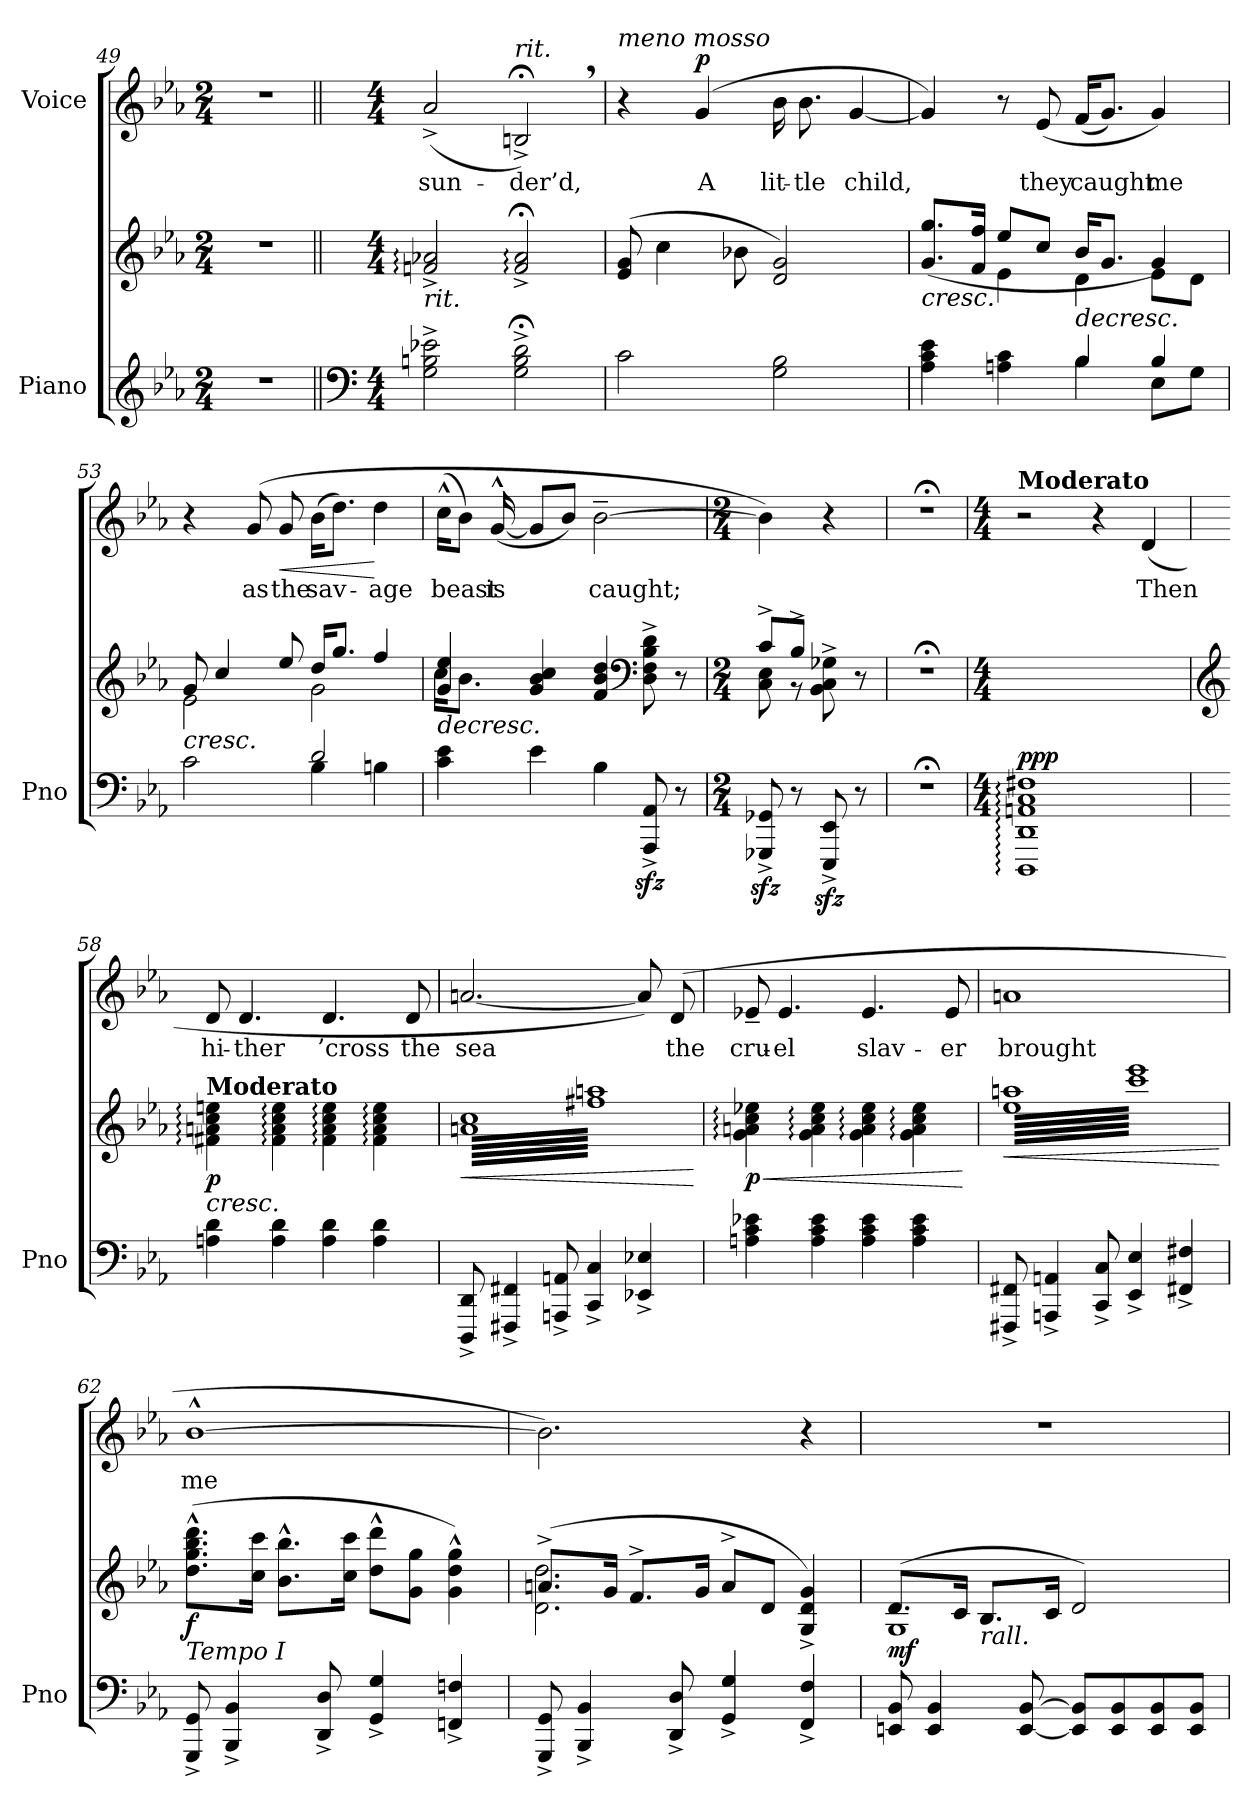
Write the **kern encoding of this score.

**kern	**kern	**dynam	**kern	**text	**dynam
*part2	*part2	*part2	*part1	*part1	*part1
*staff3	*staff2	*staff2/3	*staff1	*staff1	*staff1
*I"Piano	*	*	*I"Voice	*	*
*I'Pno	*	*	*	*	*
*clefG2	*clefG2	*	*clefG2	*	*
*k[b-e-a-]	*k[b-e-a-]	*	*k[b-e-a-]	*	*
*M2/4	*M2/4	*	*M2/4	*	*
=49	=49	=49	=49	=49	=49
2r	2r	.	2r	.	.
!!LO:PB:g=z
=50||	=50||	=50||	=50||	=50||	=50||
*clefF4	*	*	*	*	*
*M4/4	*M4/4	*	*M4/4	*	*
*	*	*	*MM82	*	*
!	!LO:TX:b:i:t=rit.	!	!	!	!
!	!	!	!	!LO:LY:b	!
2G\^ 2Bn\^ 2e-X\^	2fn/:^ 2a-X/:^	.	(<2a-^/	sun-	.
!	!	!	!LO:TX:a:i:t=rit.	!	!
!	!	!	!	!LO:LY:b	!
2G\;<^ 2B\;<^ 2d\;<^	2f/;<:^ 2a-/;<:^	.	2Bn;<^,/)	-der’d,	.
=51	=51	=51	=51	=51	=51
*	*	*	*MM84	*	*
!	!	!	!LO:TX:a:i:t=meno mosso	!	!
!	!	!LO:DY:b	!	!	!
!	!	!LO:DY:n=1:b	!	!	!
2c\	(>8e-/ 8g/	p other-dynamics	4r	.	.
.	4cc\	.	.	.	.
!	!	!	!	!LO:LY:b	!LO:DY:a
.	.	.	(>4g/	A	p
.	8b-X\	.	.	.	.
!	!	!	!	!LO:LY:b	!
2G\ 2B-\	2d/ 2g/)	.	16b-\	lit-	.
!	!	!	!	!LO:LY:b	!
.	.	.	8.b-\	-tle	.
!	!	!	!	!LO:LY:b	!
.	.	.	[4g/	child,	.
=52	=52	=52	=52	=52	=52
*^	*	*	*	*	*
!	!	!	!LO:HP:b	!	!	!
*	*	*^	*	*	*	*
4A-\ 4c\ 4e-\	2ryy	(>8.g/ 8.gg/L	4ryy	<	4g/])	.	.
.	.	16f/ 16ff/Jk	.	.	.	.	.
4An\ 4c\	.	8ee-/L	4e-\	.	8r	.	.
!	!	!	!	!	!	!LO:LY:b	!
.	.	8cc/J	.	.	(>8e-/	they	.
!	!	!	!	!LO:HP:b	!	!LO:LY:b	!
4B-/	4B-\	16b-/KL	4d\	>	(<16f/KL	caught	.
.	.	8.g/J	.	.	8.g/J)	.	.
!	!	!	!	!	!	!LO:LY:b	!
4B-/	8E-\L	4g/)	8e-\L	.	4g/)	me	.
.	8G\J	.	8d\J	.	.	.	.
*v	*v	*	*	*	*	*	*
*	*v	*v	*	*	*	*
.	.	[	.	.	.
=53	=53	=53	=53	=53	=53
*^	*	*	*	*	*
!	!	!	!LO:HP:b	!	!	!
*	*	*^	*	*	*	*
2c\	2ryy	8g/	2e-\	<	4r	.	.
.	.	4cc/	.	.	.	.	.
!	!	!	!	!	!	!LO:LY:b	!
.	.	.	.	.	(>8g/	as	.
!	!	!	!	!	!	!LO:LY:b	!LO:HP:b
.	.	8ee-/	.	.	8g/	the	<
!	!	!	!	!	!	!LO:LY:b	!
2d/	4B-\	16dd/KL	2g\	.	(>16b-\KL	sav-	.
.	.	8.gg/J	.	.	8.dd\J)	.	.
!	!	!	!	!	!	!LO:LY:b	!
.	4Bn\	4ff/	.	.	4dd\	-age	[
*v	*v	*	*	*	*	*	*
*	*v	*v	*	*	*	*
.	.	]	.	.	.
!!LO:LB:g=z
=54	=54	=54	=54	=54	=54
!	!	!LO:HP:b	!	!LO:LY:b	!
*	*^	*	*	*	*
4c\ 4e-\	4g/ 4ee-/	16cc\KL	>	(>16cc^^\KL	beast	.
.	.	8.b-\J	.	8b-\J)	.	.
!	!	!	!	!	!LO:LY:b	!
.	.	.	.	(<[16g^^/	is	.
4e-\	4g/ 4b-/ 4cc/	2.ryy	.	8g/L]	.	.
.	.	.	.	8b-/J)	.	.
!	!	!	!	!	!LO:LY:b	!
4B-\	4f/ 4b-/ 4dd/	.	.	[2b-~\	caught;	.
*	*clefF4	*	*	*	*	*
8AAA-/zz>^ 8AA-/zz>^	8D\^ 8F\^ 8B-\^ 8d\^	.	[	.	.	.
8r	8r	.	.	.	.	.
=55	=55	=55	=55	=55	=55	=55
*M2/4	*M2/4	*	*	*M2/4	*	*
8GGG-X/zz>^ 8GG-X/zz>^	8c^/L	8C\ 8E-\	.	4b-\])	.	.
8r	8B-^/J	8r	.	.	.	.
8EEE-/zz>^ 8EE-/zz>^	8BB-\^ 8C\^ 8G-X\^	4ryy	.	4r	.	.
8r	8r	.	.	.	.	.
*	*v	*v	*	*	*	*
=56	=56	=56	=56	=56	=56
2r;<	2r;<	.	2r;<	.	.
=57	=57	=57	=57	=57	=57
*M4/4	*M4/4	*	*M4/4	*	*
!	!	!	!LO:TX:a:B:t=Moderato	!	!
!	!	!LO:DY:a=2	!	!	!
1DDD: 1DD: 1AAn: 1C: 1F#X:	1ryy	ppp	2r	.	.
.	.	.	4r	.	.
!	!	!	!	!LO:LY:b	!
.	.	.	(>4d/	Then	.
!!LO:LB:g=z
=58	=58	=58	=58	=58	=58
*	*clefG2	*	*	*	*
!	!LO:TX:a:B:t=Moderato	!	!	!	!
!	!	!LO:HP:b	!	!LO:LY:b	!
!	!	!LO:DY:n=1:b	!	!	!
4An\ 4d\	4f#X\: 4an\: 4cc\: 4een\:	< p	8d/	hi-	.
!	!	!	!	!LO:LY:b	!
.	.	.	4.d/	-ther	.
4A\ 4d\	4f#\: 4a\: 4cc\: 4ee\:	.	.	.	.
!	!	!	!	!LO:LY:b	!
4A\ 4d\	4f#\: 4a\: 4cc\: 4ee\:	.	4.d/	’cross	.
4A\ 4d\	4f#\: 4a\: 4cc\: 4ee\:	.	.	.	.
!	!	!	!	!LO:LY:b	!
.	.	.	8d/	the	.
.	.	]	.	.	.
=59	=59	=59	=59	=59	=59
!	!	!LO:HP:b	!	!LO:LY:b	!
*	*tremolo	*	*	*	*
8DDD/^ 8DD/^	64an 64ccLLLL	<	[2.an/	sea	.
.	64ff#X 64aan	.	.	.	.
.	64an 64cc	.	.	.	.
.	64ff#X 64aan	.	.	.	.
.	64an 64cc	.	.	.	.
.	64ff#X 64aan	.	.	.	.
.	64an 64cc	.	.	.	.
.	64ff#X 64aan	.	.	.	.
4FFF#X/^ 4FF#X/^	64an 64cc	.	.	.	.
.	64ff#X 64aan	.	.	.	.
.	64an 64cc	.	.	.	.
.	64ff#X 64aan	.	.	.	.
.	64an 64cc	.	.	.	.
.	64ff#X 64aan	.	.	.	.
.	64an 64cc	.	.	.	.
.	64ff#X 64aan	.	.	.	.
.	64an 64cc	.	.	.	.
.	64ff#X 64aan	.	.	.	.
.	64an 64cc	.	.	.	.
.	64ff#X 64aan	.	.	.	.
.	64an 64cc	.	.	.	.
.	64ff#X 64aan	.	.	.	.
.	64an 64cc	.	.	.	.
.	64ff#X 64aan	.	.	.	.
8AAAn/^ 8AAn/^	64an 64cc	.	.	.	.
.	64ff#X 64aan	.	.	.	.
.	64an 64cc	.	.	.	.
.	64ff#X 64aan	.	.	.	.
.	64an 64cc	.	.	.	.
.	64ff#X 64aan	.	.	.	.
.	64an 64cc	.	.	.	.
.	64ff#X 64aan	.	.	.	.
4CC/^ 4C/^	64an 64cc	.	.	.	.
.	64ff#X 64aan	.	.	.	.
.	64an 64cc	.	.	.	.
.	64ff#X 64aan	.	.	.	.
.	64an 64cc	.	.	.	.
.	64ff#X 64aan	.	.	.	.
.	64an 64cc	.	.	.	.
.	64ff#X 64aan	.	.	.	.
.	64an 64cc	.	.	.	.
.	64ff#X 64aan	.	.	.	.
.	64an 64cc	.	.	.	.
.	64ff#X 64aan	.	.	.	.
.	64an 64cc	.	.	.	.
.	64ff#X 64aan	.	.	.	.
.	64an 64cc	.	.	.	.
.	64ff#X 64aan	.	.	.	.
4EE-X/^ 4E-X/^	64an 64cc	.	8a/])	.	.
.	64ff#X 64aan	.	.	.	.
.	64an 64cc	.	.	.	.
.	64ff#X 64aan	.	.	.	.
.	64an 64cc	.	.	.	.
.	64ff#X 64aan	.	.	.	.
.	64an 64cc	.	.	.	.
.	64ff#X 64aan	.	.	.	.
!	!	!	!	!LO:LY:b	!
.	64an 64cc	.	(>8d/	the	.
.	64ff#X 64aan	.	.	.	.
.	64an 64cc	.	.	.	.
.	64ff#X 64aan	.	.	.	.
.	64an 64cc	.	.	.	.
.	64ff#X 64aan	.	.	.	.
.	64an 64cc	.	.	.	.
.	64ff#X 64aanJJJJ	.	.	.	.
*	*Xtremolo	*	*	*	*
.	.	[	.	.	.
=60	=60	=60	=60	=60	=60
!	!	!LO:HP:b	!	!LO:LY:b	!
!	!	!LO:DY:n=1:b	!	!	!
4An\ 4c\ 4e-X\	4g\: 4an\: 4cc\: 4ee-X\:	< p	8e-X~/	cru-	.
.	.	.	.	.	.
.	.	.	.	.	.
.	.	.	.	.	.
.	.	.	.	.	.
.	.	.	.	.	.
.	.	.	.	.	.
.	.	.	.	.	.
!	!	!	!	!LO:LY:b	!
.	.	.	4.e-/	-el	.
.	.	.	.	.	.
.	.	.	.	.	.
.	.	.	.	.	.
.	.	.	.	.	.
.	.	.	.	.	.
.	.	.	.	.	.
.	.	.	.	.	.
4A\ 4c\ 4e-\	4g\: 4a\: 4cc\: 4ee-\:	.	.	.	.
.	.	.	.	.	.
.	.	.	.	.	.
.	.	.	.	.	.
.	.	.	.	.	.
.	.	.	.	.	.
.	.	.	.	.	.
.	.	.	.	.	.
.	.	.	.	.	.
.	.	.	.	.	.
.	.	.	.	.	.
.	.	.	.	.	.
.	.	.	.	.	.
.	.	.	.	.	.
.	.	.	.	.	.
.	.	.	.	.	.
!	!	!	!	!LO:LY:b	!
4A\ 4c\ 4e-\	4g\: 4a\: 4cc\: 4ee-\:	.	4.e-/	slav-	.
4A\ 4c\ 4e-\	4g\: 4a\: 4cc\: 4ee-\:	.	.	.	.
!	!	!	!	!LO:LY:b	!
.	.	.	8e-/	-er	.
.	.	[	.	.	.
=61	=61	=61	=61	=61	=61
!	!	!LO:HP:b	!	!LO:LY:b	!
*	*tremolo	*	*	*	*
8FFF#X/^ 8FF#X/^	64ee- 64aanLLLL	<	1an	brought	.
.	64ccc 64eee-	.	.	.	.
.	64ee- 64aan	.	.	.	.
.	64ccc 64eee-	.	.	.	.
.	64ee- 64aan	.	.	.	.
.	64ccc 64eee-	.	.	.	.
.	64ee- 64aan	.	.	.	.
.	64ccc 64eee-	.	.	.	.
4AAAn/^ 4AAn/^	64ee- 64aan	.	.	.	.
.	64ccc 64eee-	.	.	.	.
.	64ee- 64aan	.	.	.	.
.	64ccc 64eee-	.	.	.	.
.	64ee- 64aan	.	.	.	.
.	64ccc 64eee-	.	.	.	.
.	64ee- 64aan	.	.	.	.
.	64ccc 64eee-	.	.	.	.
.	64ee- 64aan	.	.	.	.
.	64ccc 64eee-	.	.	.	.
.	64ee- 64aan	.	.	.	.
.	64ccc 64eee-	.	.	.	.
.	64ee- 64aan	.	.	.	.
.	64ccc 64eee-	.	.	.	.
.	64ee- 64aan	.	.	.	.
.	64ccc 64eee-	.	.	.	.
8CC/^ 8C/^	64ee- 64aan	.	.	.	.
.	64ccc 64eee-	.	.	.	.
.	64ee- 64aan	.	.	.	.
.	64ccc 64eee-	.	.	.	.
.	64ee- 64aan	.	.	.	.
.	64ccc 64eee-	.	.	.	.
.	64ee- 64aan	.	.	.	.
.	64ccc 64eee-	.	.	.	.
4EE-/^ 4E-/^	64ee- 64aan	.	.	.	.
.	64ccc 64eee-	.	.	.	.
.	64ee- 64aan	.	.	.	.
.	64ccc 64eee-	.	.	.	.
.	64ee- 64aan	.	.	.	.
.	64ccc 64eee-	.	.	.	.
.	64ee- 64aan	.	.	.	.
.	64ccc 64eee-	.	.	.	.
.	64ee- 64aan	.	.	.	.
.	64ccc 64eee-	.	.	.	.
.	64ee- 64aan	.	.	.	.
.	64ccc 64eee-	.	.	.	.
.	64ee- 64aan	.	.	.	.
.	64ccc 64eee-	.	.	.	.
.	64ee- 64aan	.	.	.	.
.	64ccc 64eee-	.	.	.	.
4FF#X/^ 4F#X/^	64ee- 64aan	.	.	.	.
.	64ccc 64eee-	.	.	.	.
.	64ee- 64aan	.	.	.	.
.	64ccc 64eee-	.	.	.	.
.	64ee- 64aan	.	.	.	.
.	64ccc 64eee-	.	.	.	.
.	64ee- 64aan	.	.	.	.
.	64ccc 64eee-	.	.	.	.
.	64ee- 64aan	.	.	.	.
.	64ccc 64eee-	.	.	.	.
.	64ee- 64aan	.	.	.	.
.	64ccc 64eee-	.	.	.	.
.	64ee- 64aan	.	.	.	.
.	64ccc 64eee-	.	.	.	.
.	64ee- 64aan	.	.	.	.
.	64ccc 64eee-JJJJ	.	.	.	.
*	*Xtremolo	*	*	*	*
.	.	[	.	.	.
!!LO:PB:g=z
=62	=62	=62	=62	=62	=62
*	*	*	*MM116	*	*
!	!LO:TX:b:i:t=Tempo I	!	!	!	!
!	!	!LO:DY:b	!	!LO:LY:b	!
8GGG/^ 8GG/^	(>8.dd\^^ 8.gg\^^ 8.bb-\^^ 8.ddd\^^L	f	[1b-^^	me	.
.	.	.	.	.	.
.	.	.	.	.	.
.	.	.	.	.	.
.	.	.	.	.	.
.	.	.	.	.	.
.	.	.	.	.	.
.	.	.	.	.	.
4BBB-/^ 4BB-/^	.	.	.	.	.
.	.	.	.	.	.
.	.	.	.	.	.
.	.	.	.	.	.
.	16cc\ 16ccc\Jk	.	.	.	.
.	.	.	.	.	.
.	.	.	.	.	.
.	.	.	.	.	.
.	8.b-\^^ 8.bb-\^^L	.	.	.	.
.	.	.	.	.	.
.	.	.	.	.	.
.	.	.	.	.	.
.	.	.	.	.	.
.	.	.	.	.	.
.	.	.	.	.	.
.	.	.	.	.	.
8DD/^ 8D/^	.	.	.	.	.
.	.	.	.	.	.
.	.	.	.	.	.
.	.	.	.	.	.
.	16cc\ 16ccc\Jk	.	.	.	.
.	.	.	.	.	.
.	.	.	.	.	.
.	.	.	.	.	.
4GG/^ 4G/^	8dd\^^ 8ddd\^^L	.	.	.	.
.	8g\ 8gg\J	.	.	.	.
4FFn/^ 4Fn/^	4g\^^ 4dd\^^ 4gg\^^)	.	.	.	.
=63	=63	=63	=63	=63	=63
*	*	*	*MM114	*	*
*	*^	*	*	*	*
8GGG/^ 8GG/^	(>8.an^/L	2.d\ 2.dd\	.	2.b-\])	.	.
4BBB-/^ 4BB-/^	.	.	.	.	.	.
.	16g/Jk	.	.	.	.	.
.	8.f^/L	.	.	.	.	.
8DD/^ 8D/^	.	.	.	.	.	.
.	16g/Jk	.	.	.	.	.
4GG/^ 4G/^	8a^/L	.	.	.	.	.
.	8d/J	.	.	.	.	.
4FF/^ 4F/^	4G/^ 4d/^ 4g/^)	4ryy	.	4r	.	.
*	*v	*v	*	*	*	*
.	.	[	.	.	.
=64	=64	=64	=64	=64	=64
*	*	*	*MM110	*	*
*	*^	*	*	*	*
!	!	!	!LO:DY:b	!	!	!
8EEn/ 8BB-/	(>8.d/L	1G	mf	1r	.	.
4EE/ 4BB-/	.	.	.	.	.	.
.	16c/Jk	.	.	.	.	.
!	!LO:TX:b:i:t=rall.	!	!	!	!	!
.	8.B-/L	.	.	.	.	.
[8EE/ [8BB-/	.	.	.	.	.	.
.	16c/Jk	.	.	.	.	.
8EE/] 8BB-/]L	2d/)	.	.	.	.	.
8EE/ 8BB-/	.	.	.	.	.	.
8EE/ 8BB-/	.	.	.	.	.	.
8EE/ 8BB-/J	.	.	.	.	.	.
*	*v	*v	*	*	*	*
=	=	=	=	=	=
*-	*-	*-	*-	*-	*-
